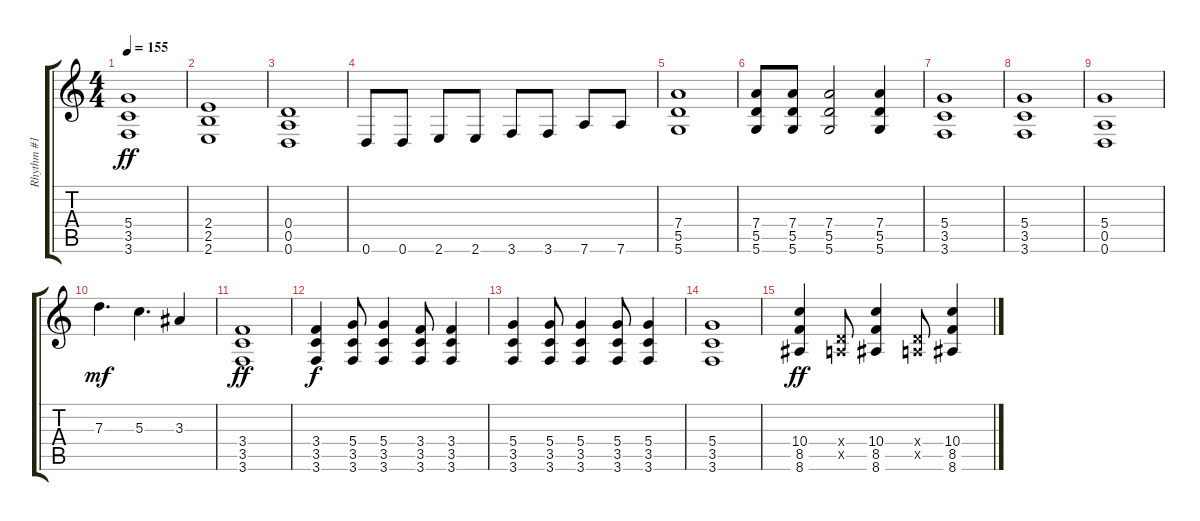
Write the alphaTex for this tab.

\track ("Rhythm #1" "Rhythm #1") {instrument distortionguitar}
\staff {score tabs}
\tuning (E4 B3 G3 D3 A2 D2) {hide}
\ts (4 4)
\tempo 155
\clef g2
\ks c
(5.4 3.5 3.6).1{dy ff} |
(2.4 2.5 2.6).1 |
(0.4 0.5 0.6).1 |
0.6.8 0.6.8 2.6.8 2.6.8 3.6.8 3.6.8 7.6.8 7.6.8 |
(7.4 5.5 5.6).1 |
(7.4 5.5 5.6).8 (7.4 5.5 5.6).8 (7.4 5.5 5.6).2 (7.4 5.5 5.6).4 |
(5.4 3.5 3.6).1 |
(5.4 3.5 3.6).1 |
(5.4 0.5 0.6).1 |
7.3.4{d dy mf} 5.3.4{d} 3.3.4 |
(3.4 3.5 3.6).1{dy ff} |
(3.4 3.5 3.6).4{dy f} (5.4 3.5 3.6).8 (5.4 3.5 3.6).4 (3.4 3.5 3.6).8 (3.4 3.5 3.6).4 |
(5.4 3.5 3.6).4 (5.4 3.5 3.6).8 (5.4 3.5 3.6).4 (5.4 3.5 3.6).8 (5.4 3.5 3.6).4 |
(5.4 3.5 3.6).1 |
(10.4 8.5 8.6).4{dy ff} (0.4{x} 0.5{x}).8 (10.4 8.5 8.6).4 (0.4{x} 0.5{x}).8 (10.4 8.5 8.6).4
